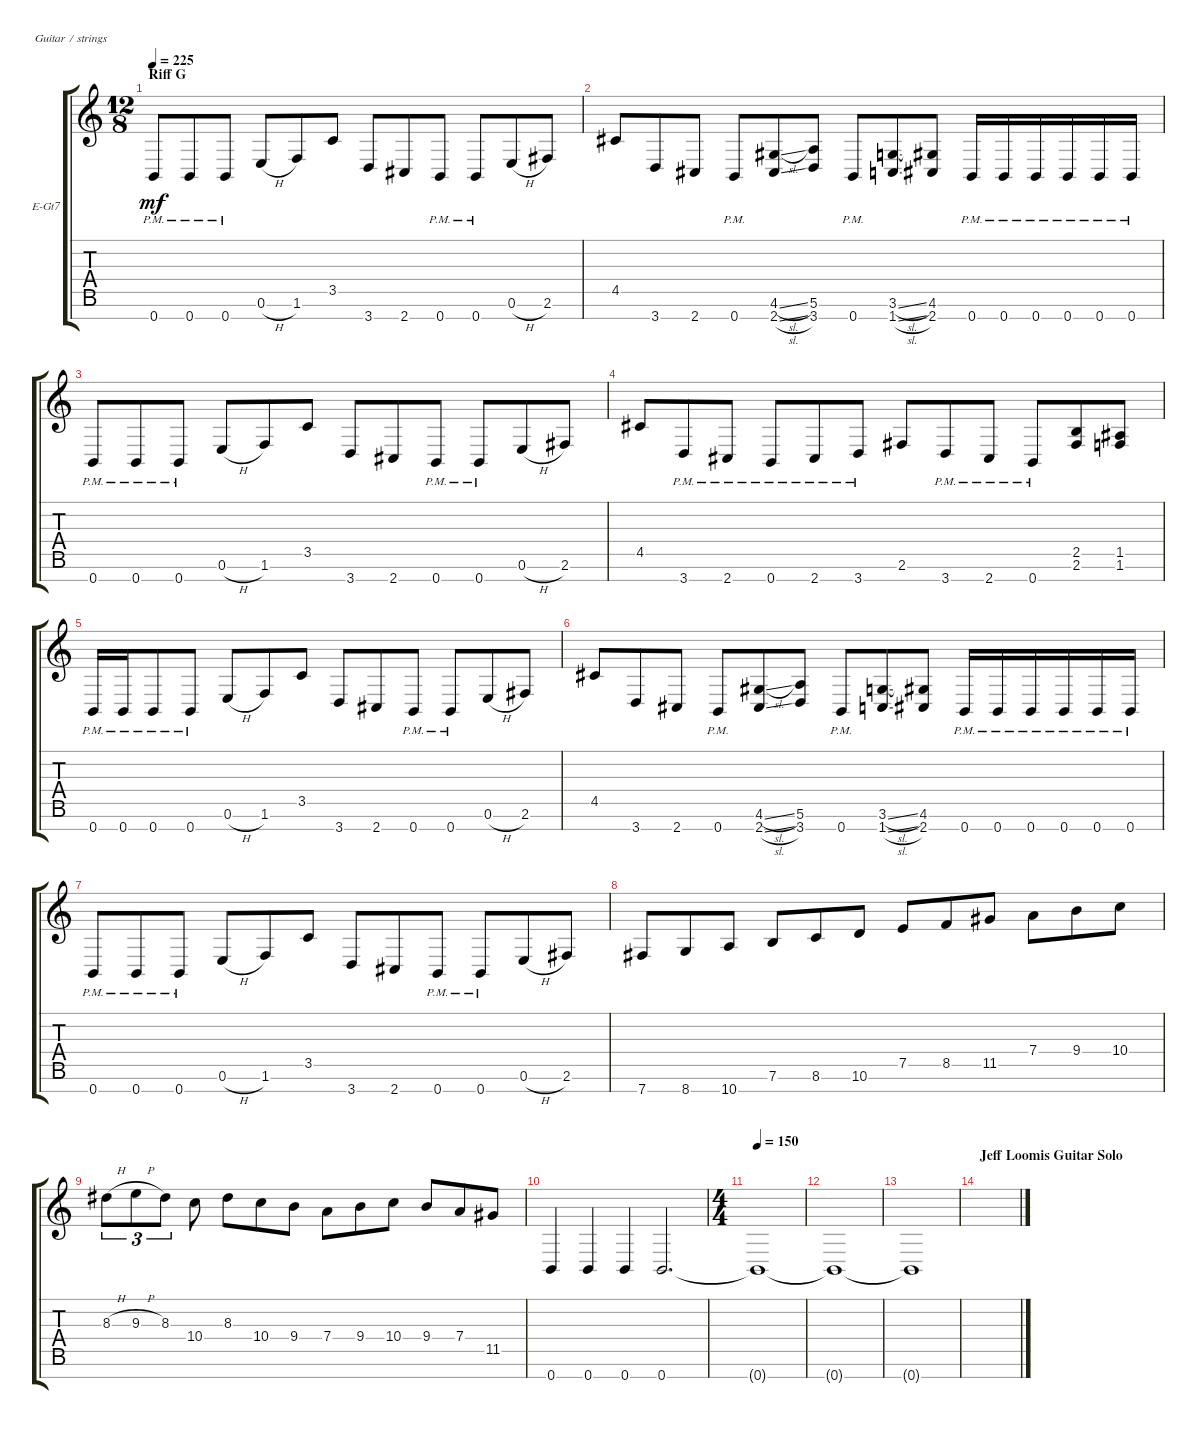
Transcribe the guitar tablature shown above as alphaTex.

\defaultSystemsLayout 4
\bracketExtendMode groupsimilarinstruments
\firstSystemTrackNameOrientation horizontal
\otherSystemsTrackNameOrientation horizontal
\track ("Rhythm Guitar (L)" "E-Gt7") {instrument overdrivenguitar}
\staff {score tabs}
\tuning (E4 B3 G3 D3 A2 E2 B1)
\ts (12 8)
\section ("" "Riff G")
\tempo 225
\clef g2
\ks c
0.7{pm}.8{dy mf} 0.7{pm}.8 0.7{pm}.8 0.6{h}.8 1.6.8 3.5.8 3.7.8 2.7.8 0.7{pm}.8 0.7{pm}.8 0.6{h}.8 2.6.8 |
4.5.8 3.7.8 2.7.8 0.7{pm}.8 (2.7{sl} 4.6{sl}).8 (3.7 5.6).8 0.7{pm}.8 (1.7{sl} 3.6{sl}).8 (2.7 4.6).8 0.7{pm}.16 0.7{pm}.16 0.7{pm}.16 0.7{pm}.16 0.7{pm}.16 0.7{pm}.16 |
0.7{pm}.8 0.7{pm}.8 0.7{pm}.8 0.6{h}.8 1.6.8 3.5.8 3.7.8 2.7.8 0.7{pm}.8 0.7{pm}.8 0.6{h}.8 2.6.8 |
4.5.8 3.7{pm}.8 2.7{pm}.8 0.7{pm}.8 2.7{pm}.8 3.7{pm}.8 2.6.8 3.7{pm}.8 2.7{pm}.8 0.7{pm}.8 (2.6 2.5).8 (1.6 1.5).8 |
0.7{pm}.16 0.7{pm}.16 0.7{pm}.8 0.7{pm}.8 0.6{h}.8 1.6.8 3.5.8 3.7.8 2.7.8 0.7{pm}.8 0.7{pm}.8 0.6{h}.8 2.6.8 |
4.5.8 3.7.8 2.7.8 0.7{pm}.8 (2.7{sl} 4.6{sl}).8 (3.7 5.6).8 0.7{pm}.8 (1.7{sl} 3.6{sl}).8 (2.7 4.6).8 0.7{pm}.16 0.7{pm}.16 0.7{pm}.16 0.7{pm}.16 0.7{pm}.16 0.7{pm}.16 |
0.7{pm}.8 0.7{pm}.8 0.7{pm}.8 0.6{h}.8 1.6.8 3.5.8 3.7.8 2.7.8 0.7{pm}.8 0.7{pm}.8 0.6{h}.8 2.6.8 |
7.7.8 8.7.8 10.7.8 7.6.8 8.6.8 10.6.8 7.5.8 8.5.8 11.5.8 7.4.8 9.4.8 10.4.8 |
8.3{h}.8{tu (3 2)} 9.3{h}.8{tu (3 2)} 8.3.8{tu (3 2)} 10.4.8 8.3.8 10.4.8 9.4.8 7.4.8 9.4.8 10.4.8 9.4.8 7.4.8 11.5.8 |
0.7.4 0.7.4 0.7.4 0.7.2{d} |
\ts (4 4)
\tempo (150 0.0208333)
0.7{t}.1 |
0.7{t}.1 |
0.7{t}.1 |
\section ("" "Jeff Loomis Guitar Solo")
